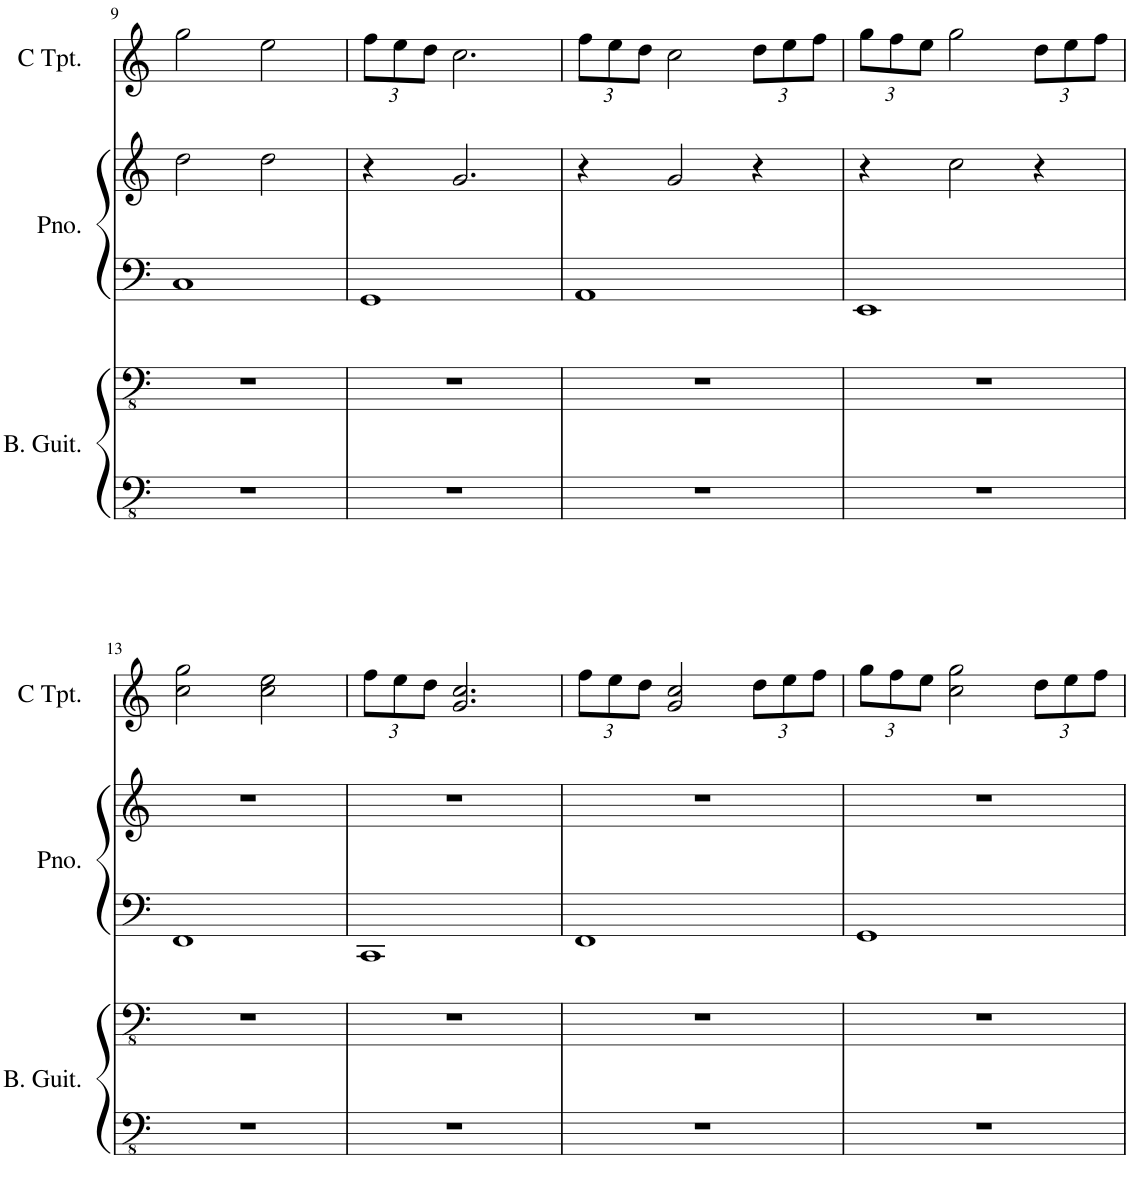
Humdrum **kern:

**kern	**kern	**kern	**kern	**kern
*part3	*part3	*part2	*part2	*part1
*staff5	*staff4	*staff3	*staff2	*staff1
*I"ベース	*	*I"Piano	*	*I"C トランペット
*	*	*I'Pno.	*	*
!!LO:PB:g=z
*clefFv4	*clefFv4	*clefF4	*clefG2	*clefG2
*	*	*	*	*ITrd1c2
*k[]	*k[]	*k[]	*k[]	*k[]
*M4/4	*M4/4	*M4/4	*M4/4	*M4/4
=9	=9	=9	=9	=9
1r	1r	1C	2dd\	2gg\
.	.	.	2dd\	2ee\
=10	=10	=10	=10	=10
*	*	*	*	*Xbrackettup
1r	1r	1GG	4r	12ff\L
.	.	.	.	12ee\
.	.	.	.	12dd\J
.	.	.	2.g/	2.cc\
=11	=11	=11	=11	=11
1r	1r	1AA	4r	12ff\L
.	.	.	.	12ee\
.	.	.	.	12dd\J
.	.	.	2g/	2cc\
.	.	.	4r	12dd\L
.	.	.	.	12ee\
.	.	.	.	12ff\J
=12	=12	=12	=12	=12
1r	1r	1EE	4r	12gg\L
.	.	.	.	12ff\
.	.	.	.	12ee\J
.	.	.	2cc\	2gg\
.	.	.	4r	12dd\L
.	.	.	.	12ee\
.	.	.	.	12ff\J
!!LO:LB:g=z
=13	=13	=13	=13	=13
1r	1r	1FF	1r	2cc\ 2gg\
.	.	.	.	2cc\ 2ee\
=14	=14	=14	=14	=14
1r	1r	1CC	1r	12ff\L
.	.	.	.	12ee\
.	.	.	.	12dd\J
.	.	.	.	2.g/ 2.cc/
=15	=15	=15	=15	=15
1r	1r	1FF	1r	12ff\L
.	.	.	.	12ee\
.	.	.	.	12dd\J
.	.	.	.	2g/ 2cc/
.	.	.	.	12dd\L
.	.	.	.	12ee\
.	.	.	.	12ff\J
=16	=16	=16	=16	=16
1r	1r	1GG	1r	12gg\L
.	.	.	.	12ff\
.	.	.	.	12ee\J
.	.	.	.	2cc\ 2gg\
.	.	.	.	12dd\L
.	.	.	.	12ee\
.	.	.	.	12ff\J
=	=	=	=	=
*-	*-	*-	*-	*-
